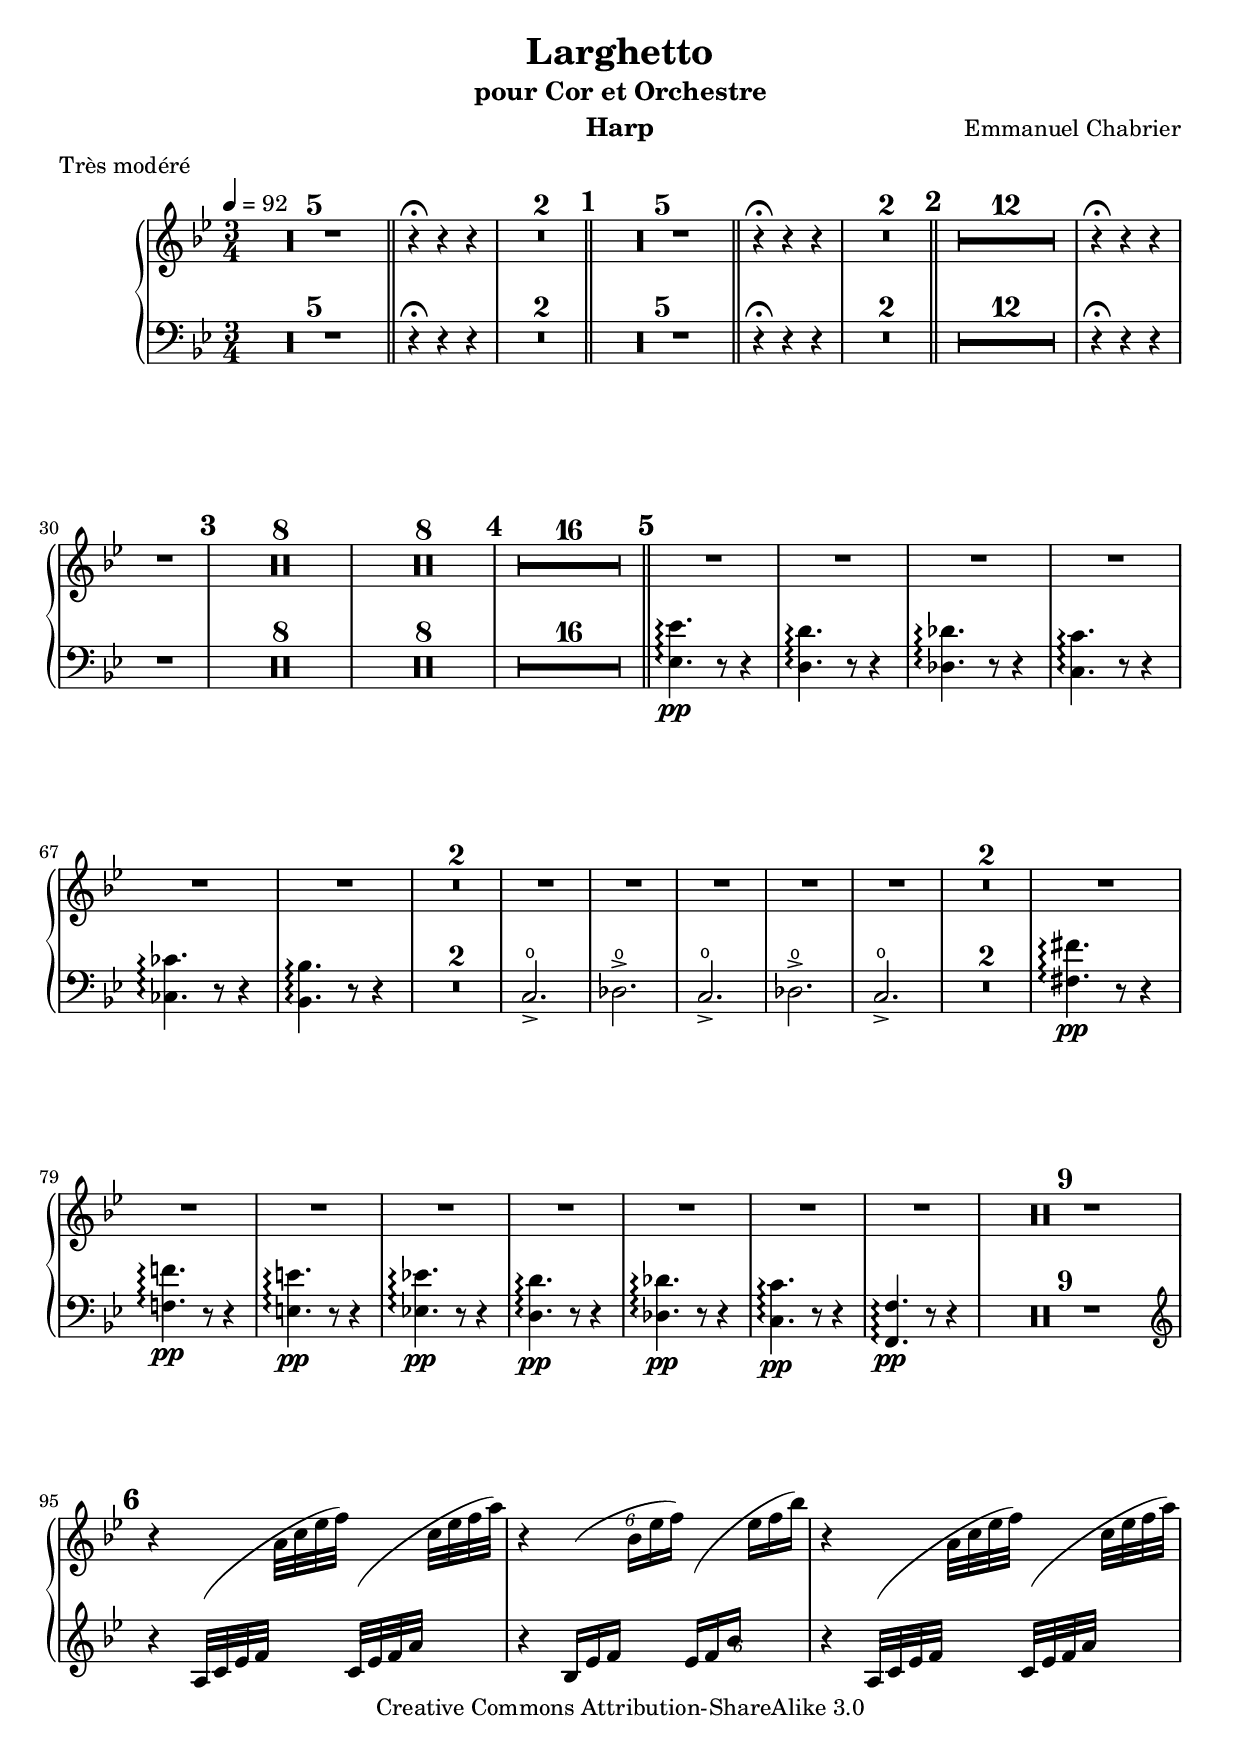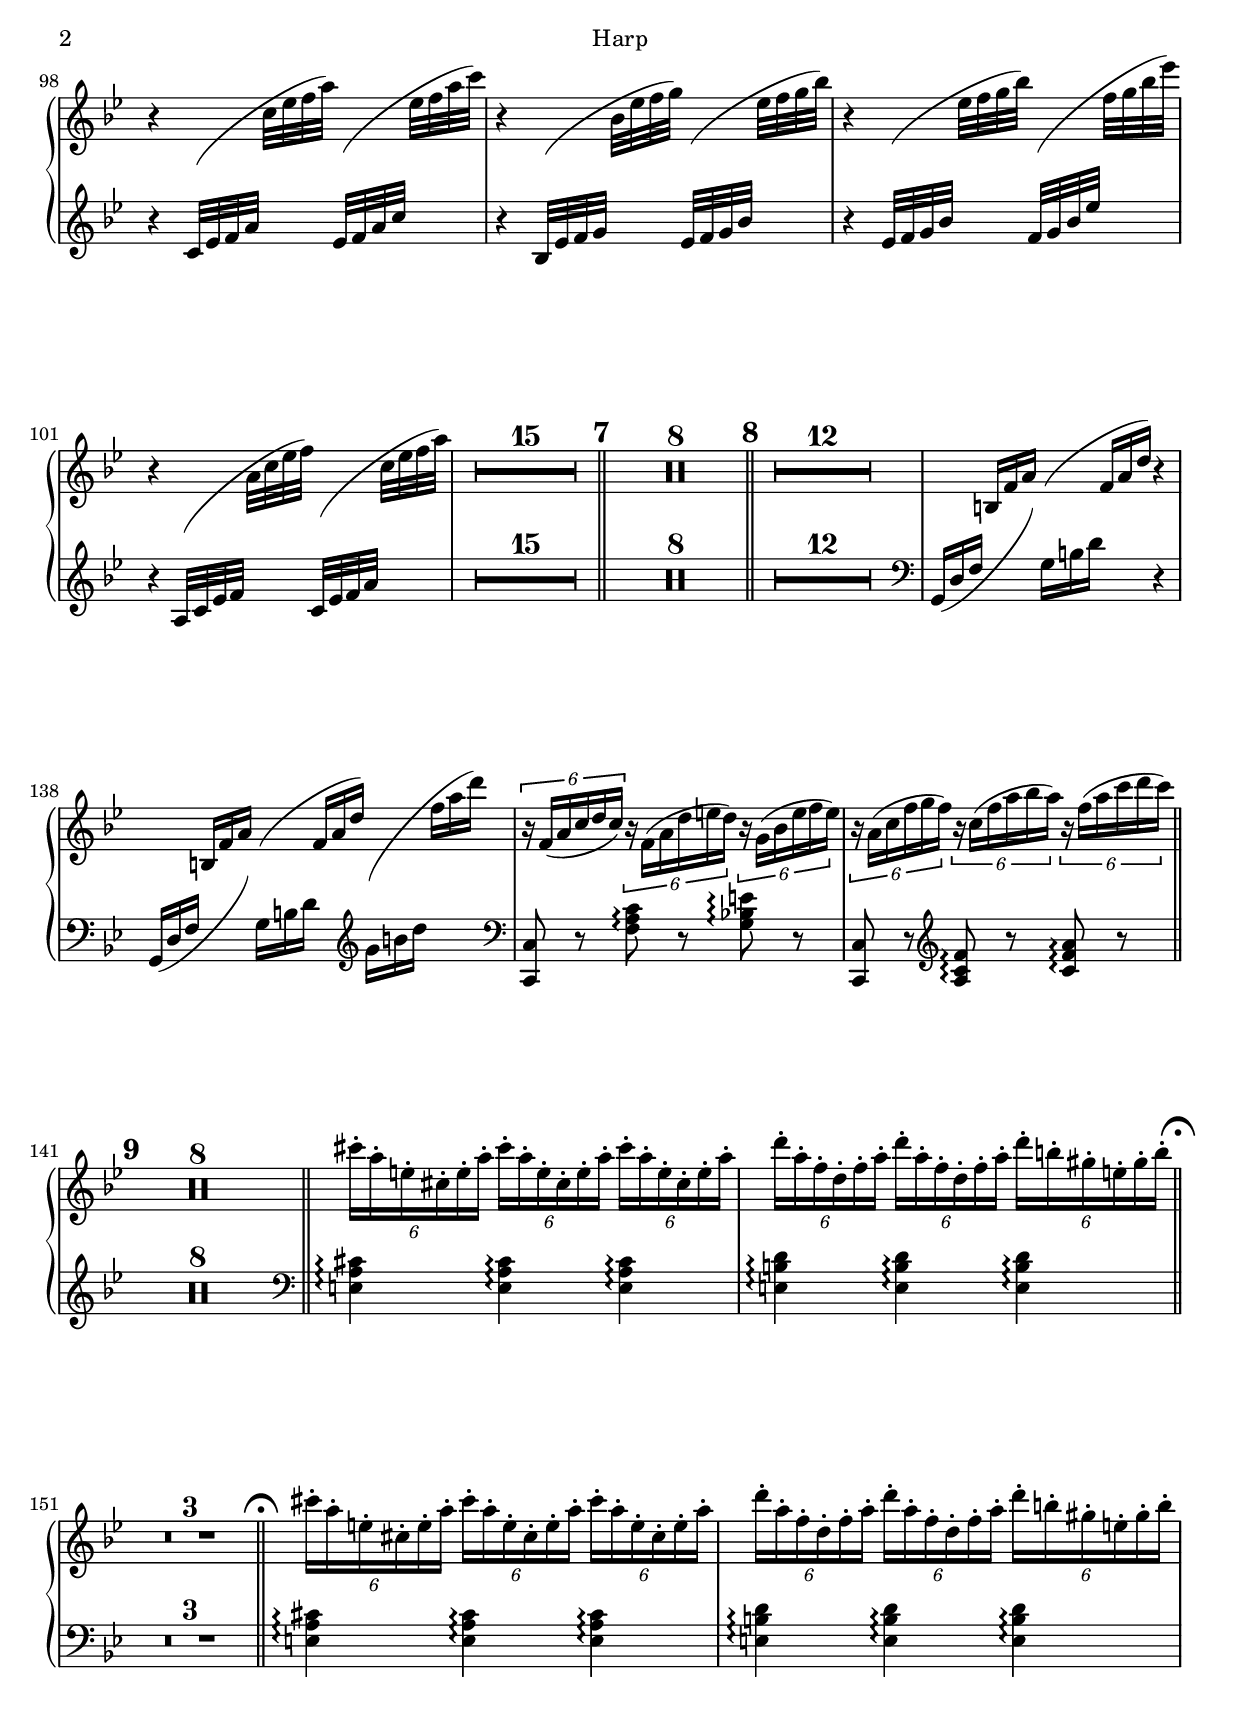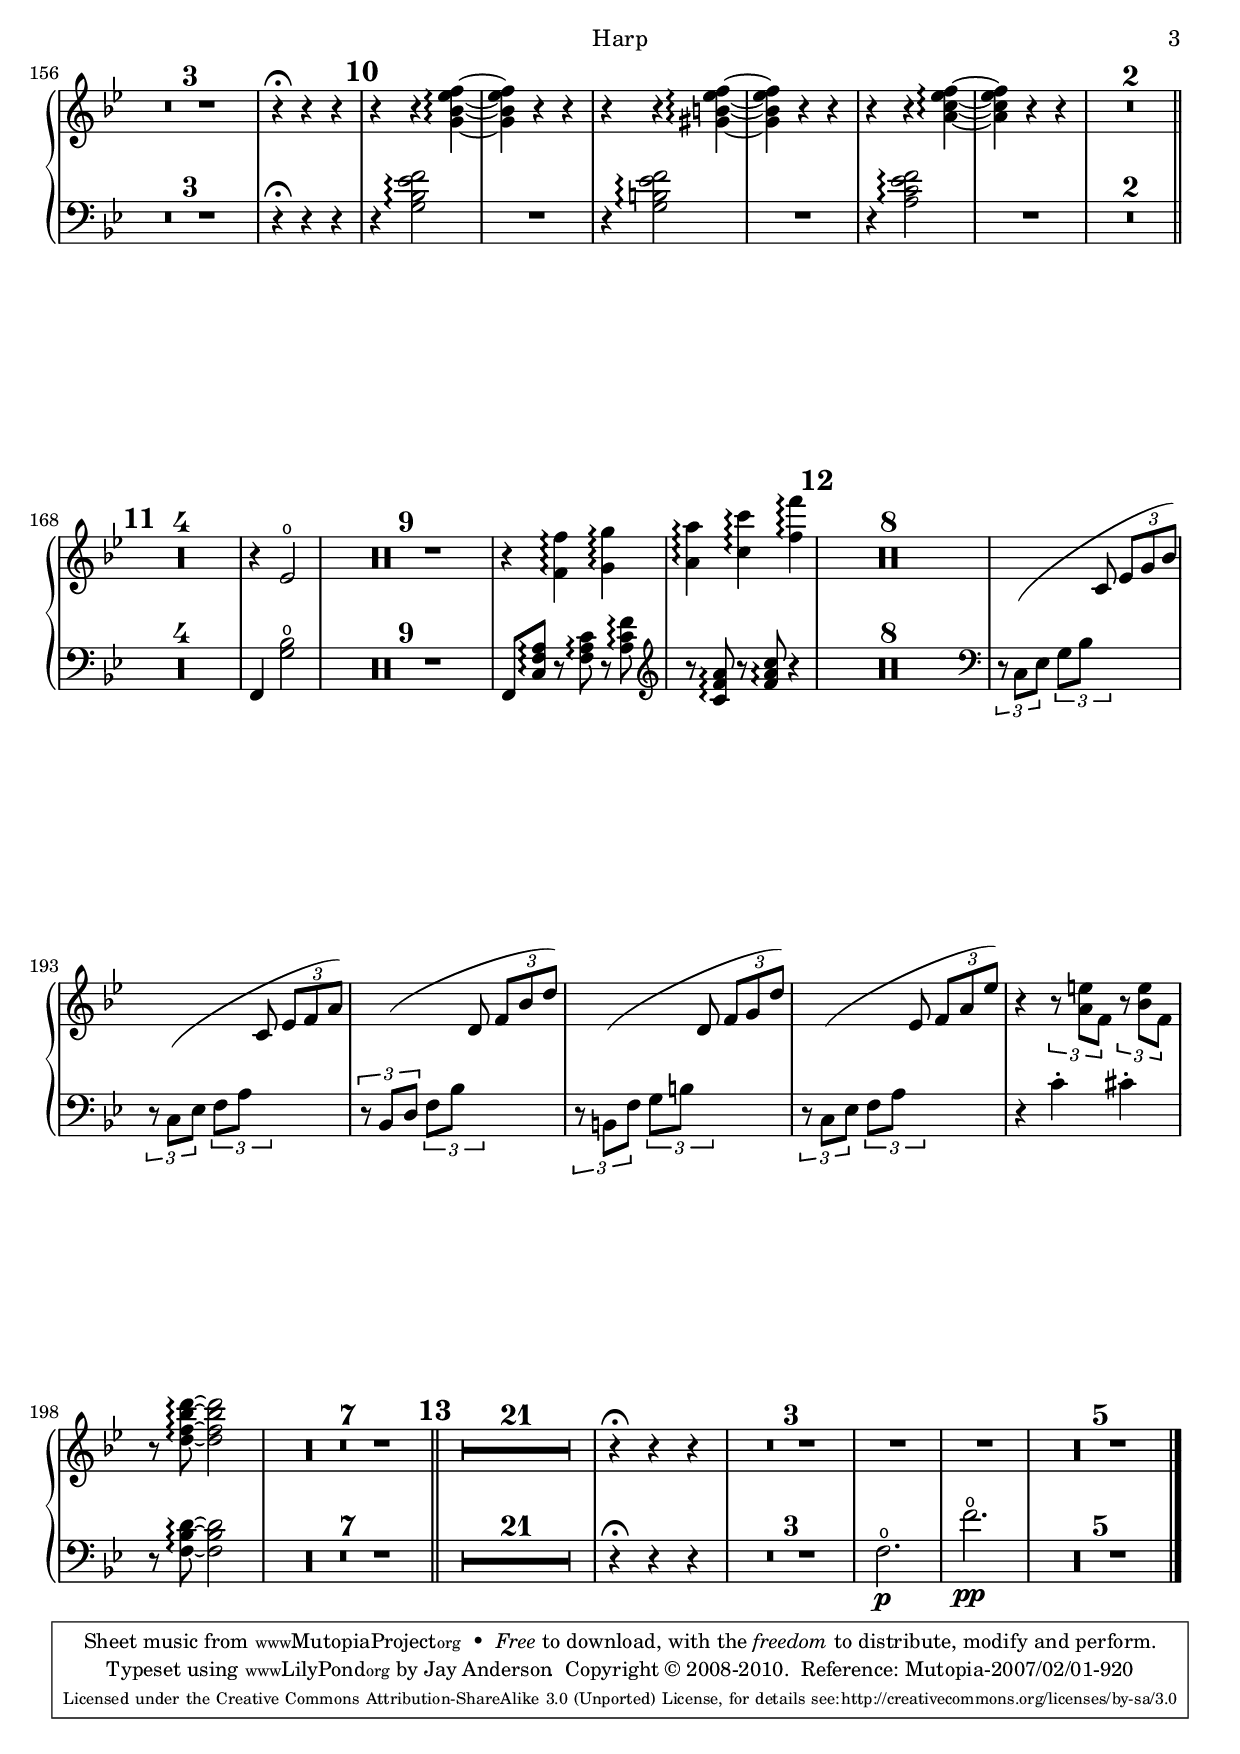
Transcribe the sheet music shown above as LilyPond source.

\version "2.13.37"

\include "defs.ily"
\version "2.13.37"

harpRightHand = \relative c'
{
  \key bes \major
  R2.*5 |

  r4\fermata r r |
  R2.*2 |

  %A
  R2.*5 |
  r4\fermata r r |
  R2.*2 |

  %B
  R2.*12 |
  r4\fermata r r |
  R2. |

  %C
  R2.*16 |

  %D
  R2.*16 |

  %E
  R2.*32 |

  %F
  \repeat unfold 7 {r4 s2} |
  R2.*15 |

  %G
  R2.*8 |

  %H
  R2.*12 |
  s2 r4 |
  s2. |
  \times 4/6 {r16 f( a c d c)}
    \times 4/6 {r16 f,( a d e d)}
    \times 4/6 {r16 g,( bes e f e)} |
  \times 4/6 {r16 a,( c f g f)}
    \times 4/6 {r16 c( f a bes a)}
    \times 4/6 {r16 f( a c d c)} |

  %I
  R2.*8 |
  \repeat unfold 3 {\times 4/6 {cis16-. a-. e-. cis-. e-. a-.}} |
  \times 4/6 {d-. a-. f-. d-. f-. a-.}
    \times 4/6 {d-. a-. f-. d-. f-. a-.}
    \times 4/6 {d-. b-. gis-. e-. gis-. b-.} |

  %J
  R2.*3 |
  \repeat unfold 3 {\times 4/6 {cis16-. a-. e-. cis-. e-. a-.}} |
  \times 4/6 {d-. a-. f-. d-. f-. a-.}
    \times 4/6 {d-. a-. f-. d-. f-. a-.}
    \times 4/6 {d-. b-. gis-. e-. gis-. b-.} |
  R2.*3 |
  r4\fermata r r |

  %K
  r4 r <f ees bes g>4~\arpeggio |
  q4 r r |
  r r <f ees b gis>4~\arpeggio |
  q4 r r |
  r r <f ees c a>4~\arpeggio |
  q4 r r |
  R2.*2 |

  %L
  R2.*4 |
  r4 ees,2\open |
  R2.*9 |
  r4 <f' f,>\arpeggio <g g,>\arpeggio |
  <a a,>\arpeggio <c c,>\arpeggio <f f,>\arpeggio |

  %M
  R2.*8 |
  \repeat unfold 5 s2. |
  r4 \times 2/3 {r8 <e, a,> f,} \times 2/3 {r8 <e' bes> f,} |
  r8 <d' f bes d>8~\arpeggio q2 |
  R2.*7 |

  %N
  R2.*21 |
  r4\fermata r r |
  R2.*10 |
}

harpLeftHand = \relative c
{
  \clef bass
  \key bes \major
  R2.*5 |

  r4\fermata r r |
  R2.*2 |

  %A
  R2.*5 |
  r4\fermata r r |
  R2.*2 |

  %B
  R2.*12 |
  r4\fermata r r |
  R2. |

  %C
  R2.*16 |

  %D
  R2.*16 |

  %E
  <ees ees'>4.\arpeggio\pp r8 r4 |
  <d d'>4.\arpeggio r8 r4 |
  <des des'>4.\arpeggio r8 r4 |
  <c c'>4.\arpeggio r8 r4 |
  <ces ces'>4.\arpeggio r8 r4 |
  <bes bes'>4.\arpeggio r8 r4 |
  R2.*2 |
  c2.->\open |
  des2.->\open |
  c2.->\open |
  des2.->\open |
  c2.->\open |
  R2.*2 |
  <fis fis'>4.\arpeggio\pp r8 r4 |
  <f f'>4.\arpeggio\pp r8 r4 |
  <e e'>4.\arpeggio\pp r8 r4 |
  <ees ees'>4.\arpeggio\pp r8 r4 |
  <d d'>4.\arpeggio\pp r8 r4 |
  <des des'>4.\arpeggio\pp r8 r4 |
  <c c'>4.\arpeggio\pp r8 r4 |
  <f, f'>4.\arpeggio\pp r8 r4 |
  R2.*9 |

  %F
  \clef treble
  r4 a'32[( c ees f] \change Staff=RH a[ c ees f]) \change Staff=LH c,[( ees f a] \change Staff=RH c[ ees f a]) \change Staff=LH |
  \override TupletBracket #'transparent = ##t
  r4 \times 4/6 {bes,,16[( ees f] \change Staff=RH bes[ ees f])} \change Staff=LH \times 4/6 {ees,16[( f bes] \change Staff=RH ees[ f bes])} \change Staff=LH |
  \revert TupletBracket #'transparent
  r4 a,,32[( c ees f] \change Staff=RH a[ c ees f]) \change Staff=LH c,[( ees f a] \change Staff=RH c[ ees f a]) \change Staff=LH |
  r4 c,,32[( ees f a] \change Staff=RH c[ ees f a]) \change Staff=LH ees,[( f a c] \change Staff=RH ees[ f a c]) \change Staff=LH |
  r4 bes,,32[( ees f g] \change Staff=RH bes[ ees f g]) \change Staff=LH ees,[( f g bes] \change Staff=RH ees[ f g bes]) \change Staff=LH |
  r4 ees,,32[( f g bes] \change Staff=RH ees[ f g bes]) \change Staff=LH f,[( g bes ees] \change Staff=RH f[ g bes ees]) \change Staff=LH |
  r4 a,,,32[( c ees f] \change Staff=RH a[ c ees f]) \change Staff=LH c,[( ees f a] \change Staff=RH c[ ees f a]) \change Staff=LH |
  R2.*15 |

  %G
  R2.*8 |

  %H
  R2.*12 |
  \clef bass
  \override TupletBracket #'transparent = ##t
  \override TupletNumber #'transparent = ##t
  \times 4/6 {g,,,16[( d' f] \change Staff=RH b[ f' a])} \change Staff=LH \times 4/6 {g,16[( b d] \change Staff=RH f[ a d])} \change Staff=LH r4 |
  \times 4/6 {g,,,16[( d' f] \change Staff=RH b[ f' a])} \change Staff=LH \times 4/6 {g,16[( b d] \change Staff=RH f[ a d])} \change Staff=LH \clef treble \times 4/6 {g,[( b d] \change Staff=RH f[ a d])} \change Staff=LH |
  \revert TupletBracket #'transparent
  \revert TupletNumber #'transparent
  \clef bass
  <c,,, c,>8 r <f a c>\arpeggio r <g bes e>\arpeggio r |
  <c, c,> r \clef treble <a' c f>\arpeggio r <c f a>\arpeggio r |

  %I
  R2.*8 |
  \clef bass
  <e, a cis>4\arpeggio q\arpeggio q\arpeggio |
  <e b' d>\arpeggio q\arpeggio q\arpeggio |

  %J
  R2.*3 |
  <e a cis>4\arpeggio q\arpeggio q\arpeggio |
  <e b' d>\arpeggio q\arpeggio q\arpeggio |
  R2.*3 |
  r4\fermata r r |
  r4 <g bes ees f>2\arpeggio |
  R2. |
  r4 <g b ees f>2\arpeggio |
  R2. |
  r4 <a c ees f>2\arpeggio |
  R2.*3 |

  %L
  R2.*4 |
  f,4 <g' bes>2\open |
  R2.*9 |
  f,8 <c' f a>\arpeggio r <f a c>\arpeggio r <a c f>\arpeggio |
  \clef treble
  r <c f a>\arpeggio r <f a c>\arpeggio r4 |

  %M
  R2.*8 |
  \clef bass
  \times 2/3 {r8 c,( ees} \times 2/3 {g[ bes] \change Staff=RH c} \times 2/3 {ees g bes)} \change Staff=LH |
  \times 2/3 {r8 c,,( ees} \times 2/3 {f[ a] \change Staff=RH c} \times 2/3 {ees f a)} \change Staff=LH |
  \times 2/3 {r8 bes,,( d} \times 2/3 {f[ bes] \change Staff=RH d} \times 2/3 {f bes d)} \change Staff=LH |
  \times 2/3 {r8 b,,( f'} \times 2/3 {g[ b] \change Staff=RH d} \times 2/3 {f g d')} \change Staff=LH |
  \times 2/3 {r8 c,,( ees} \times 2/3 {f[ a] \change Staff=RH ees'} \times 2/3 {f a ees')} \change Staff=LH |
  r4 c,-. cis-. |
  r8 <d bes f>8~\arpeggio q2 |
  R2.*7 |

  %N
  R2.*21 |
  r4\fermata r r |
  R2.*3 |
  f,2.\open\p |
  f'\open\pp |
  R2.*5 |
}


instrument = "Harp"

\include "header.ily"
\score
{
  \new PianoStaff
  <<
    \new Staff=RH { << \harpRightHand \outline >> }
    \new Staff=LH { \harpLeftHand }
  >>
}

